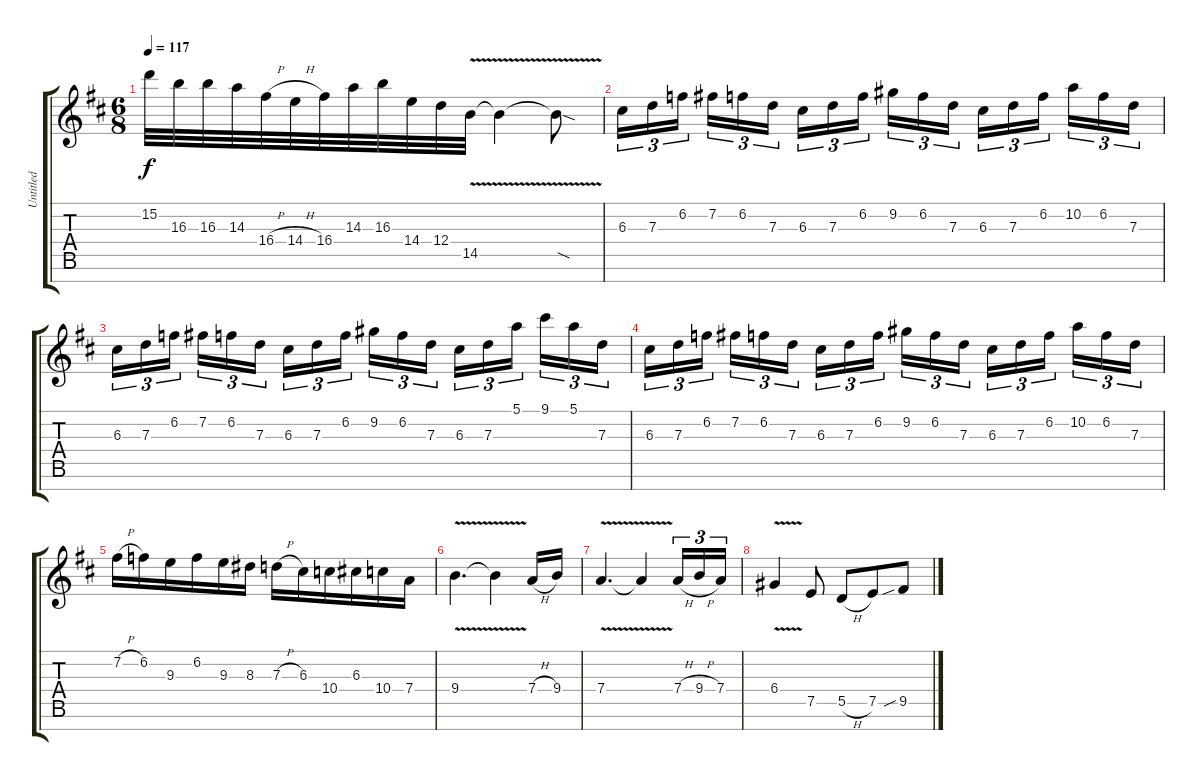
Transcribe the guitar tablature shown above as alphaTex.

\track ("Untitled" "Untitled") {instrument distortionguitar}
\staff {score tabs}
\tuning (E4 B3 G3 D3 A2 E2 B1) {hide}
\ts (6 8)
\tempo 117
\clef g2
\ks d
15.2.32{dy f} 16.3.32 16.3.32 14.3.32 16.4{h}.32 14.4{h}.32 16.4.32 14.3.32 16.3.32 14.4.32 12.4.32 14.5{v}.32 14.5{v t}.4 14.5{sod t}.8 |
6.3.16{tu (3 2)} 7.3.16{tu (3 2)} 6.2.16{tu (3 2) beam splitsecondary} 7.2.16{tu (3 2)} 6.2.16{tu (3 2)} 7.3.16{tu (3 2) beam splitsecondary} 6.3.16{tu (3 2)} 7.3.16{tu (3 2)} 6.2.16{tu (3 2)} 9.2.16{tu (3 2)} 6.2.16{tu (3 2)} 7.3.16{tu (3 2) beam splitsecondary} 6.3.16{tu (3 2)} 7.3.16{tu (3 2)} 6.2.16{tu (3 2) beam splitsecondary} 10.2.16{tu (3 2)} 6.2.16{tu (3 2)} 7.3.16{tu (3 2)} |
6.3.16{tu (3 2)} 7.3.16{tu (3 2)} 6.2.16{tu (3 2) beam splitsecondary} 7.2.16{tu (3 2)} 6.2.16{tu (3 2)} 7.3.16{tu (3 2) beam splitsecondary} 6.3.16{tu (3 2)} 7.3.16{tu (3 2)} 6.2.16{tu (3 2)} 9.2.16{tu (3 2)} 6.2.16{tu (3 2)} 7.3.16{tu (3 2) beam splitsecondary} 6.3.16{tu (3 2)} 7.3.16{tu (3 2)} 5.1.16{tu (3 2) beam splitsecondary} 9.1.16{tu (3 2)} 5.1.16{tu (3 2)} 7.3.16{tu (3 2)} |
6.3.16{tu (3 2)} 7.3.16{tu (3 2)} 6.2.16{tu (3 2) beam splitsecondary} 7.2.16{tu (3 2)} 6.2.16{tu (3 2)} 7.3.16{tu (3 2) beam splitsecondary} 6.3.16{tu (3 2)} 7.3.16{tu (3 2)} 6.2.16{tu (3 2)} 9.2.16{tu (3 2)} 6.2.16{tu (3 2)} 7.3.16{tu (3 2) beam splitsecondary} 6.3.16{tu (3 2)} 7.3.16{tu (3 2)} 6.2.16{tu (3 2) beam splitsecondary} 10.2.16{tu (3 2)} 6.2.16{tu (3 2)} 7.3.16{tu (3 2)} |
7.2{h}.16 6.2.16 9.3.16 6.2.16 9.3.16 8.3.16 7.3{h}.16 6.3.16 10.4.16 6.3.16 10.4.16 7.4.16 |
9.4{v}.4{d} 9.4{v t}.4 7.4{h}.16 9.4.16 |
7.4{v}.4{d} 7.4{v t}.4 7.4{h}.16{tu (3 2)} 9.4{h}.16{tu (3 2)} 7.4.16{tu (3 2)} |
6.4{v}.4 7.5.8 5.5{h}.8 7.5.8 9.5{sib}.8
